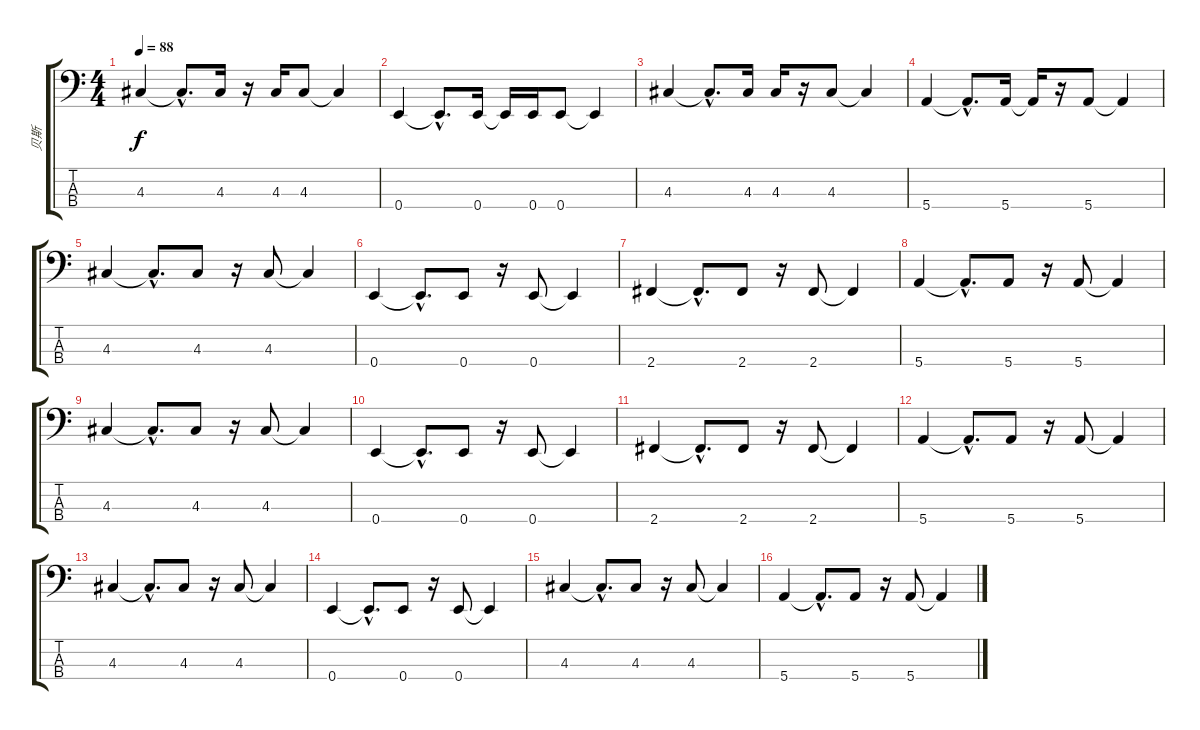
\track ("贝斯" "贝斯") {instrument electricbassfinger}
\staff {score tabs}
\tuning (G2 D2 A1 E1) {hide}
\ts (4 4)
\tempo 88
\clef f4
\ks c
4.3.4{dy f} 4.3{hac t}.8{d} 4.3.16 r.16 4.3.16 4.3.8 4.3{t}.4 |
0.4.4 0.4{hac t}.8{d} 0.4.16 0.4{t}.16 0.4.16 0.4.8 0.4{t}.4 |
4.3.4 4.3{hac t}.8{d} 4.3.16 4.3.16 r.16 4.3.8 4.3{t}.4 |
5.4.4 5.4{hac t}.8{d} 5.4.16 5.4{t}.16 r.16 5.4.8 5.4{t}.4 |
4.3.4 4.3{hac t}.8{d} 4.3.8 r.16 4.3.8 4.3{t}.4 |
0.4.4 0.4{hac t}.8{d} 0.4.8 r.16 0.4.8 0.4{t}.4 |
2.4.4 2.4{hac t}.8{d} 2.4.8 r.16 2.4.8 2.4{t}.4 |
5.4.4 5.4{hac t}.8{d} 5.4.8 r.16 5.4.8 5.4{t}.4 |
4.3.4 4.3{hac t}.8{d} 4.3.8 r.16 4.3.8 4.3{t}.4 |
0.4.4 0.4{hac t}.8{d} 0.4.8 r.16 0.4.8 0.4{t}.4 |
2.4.4 2.4{hac t}.8{d} 2.4.8 r.16 2.4.8 2.4{t}.4 |
5.4.4 5.4{hac t}.8{d} 5.4.8 r.16 5.4.8 5.4{t}.4 |
4.3.4 4.3{hac t}.8{d} 4.3.8 r.16 4.3.8 4.3{t}.4 |
0.4.4 0.4{hac t}.8{d} 0.4.8 r.16 0.4.8 0.4{t}.4 |
4.3.4 4.3{hac t}.8{d} 4.3.8 r.16 4.3.8 4.3{t}.4 |
5.4.4 5.4{hac t}.8{d} 5.4.8 r.16 5.4.8 5.4{t}.4
